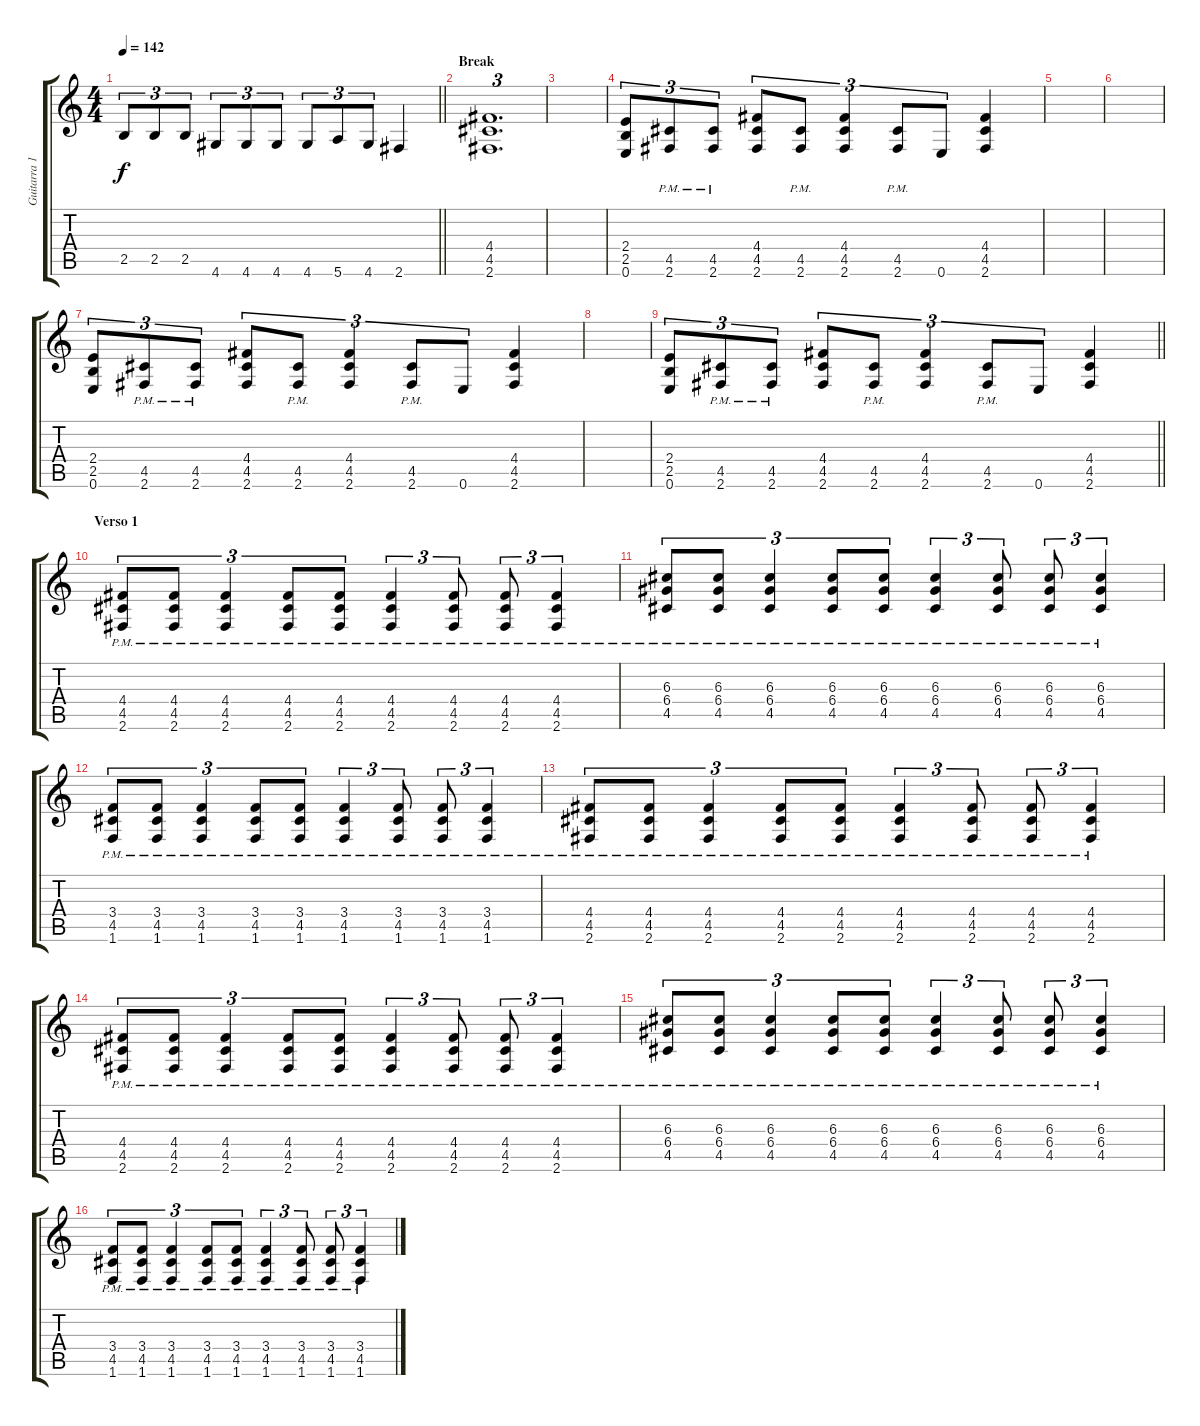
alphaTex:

\track ("Guitarra 1" "Guitarra 1") {instrument distortionguitar}
\staff {score tabs}
\tuning (E4 B3 G3 D3 A2 E2) {hide}
\ts (4 4)
\tempo 142
\clef g2
\barLineRight lightlight
\ks c
2.5.8{tu (3 2) dy f} 2.5.8{tu (3 2)} 2.5.8{tu (3 2)} 4.6.8{tu (3 2)} 4.6.8{tu (3 2)} 4.6.8{tu (3 2)} 4.6.8{tu (3 2)} 5.6.8{tu (3 2)} 4.6.8{tu (3 2)} 2.6.4 |
\section ("" "Break")
(4.4 4.5 2.6).1{d tu (3 2)} |
|
(2.4 2.5 0.6).8{tu (3 2)} (4.5{pm} 2.6{pm}).8{tu (3 2)} (4.5{pm} 2.6{pm}).8{tu (3 2)} (4.4 4.5 2.6).8{tu (3 2)} (4.5{pm} 2.6{pm}).8{tu (3 2)} (4.4 4.5 2.6).4{tu (3 2)} (4.5{pm} 2.6{pm}).8{tu (3 2)} 0.6.8{tu (3 2)} (4.4 4.5 2.6).4 |
|
|
(2.4 2.5 0.6).8{tu (3 2)} (4.5{pm} 2.6{pm}).8{tu (3 2)} (4.5{pm} 2.6{pm}).8{tu (3 2)} (4.4 4.5 2.6).8{tu (3 2)} (4.5{pm} 2.6{pm}).8{tu (3 2)} (4.4 4.5 2.6).4{tu (3 2)} (4.5{pm} 2.6{pm}).8{tu (3 2)} 0.6.8{tu (3 2)} (4.4 4.5 2.6).4 |
|
\barLineRight lightlight
(2.4 2.5 0.6).8{tu (3 2)} (4.5{pm} 2.6{pm}).8{tu (3 2)} (4.5{pm} 2.6{pm}).8{tu (3 2)} (4.4 4.5 2.6).8{tu (3 2)} (4.5{pm} 2.6{pm}).8{tu (3 2)} (4.4 4.5 2.6).4{tu (3 2)} (4.5{pm} 2.6{pm}).8{tu (3 2)} 0.6.8{tu (3 2)} (4.4 4.5 2.6).4 |
\section ("" "Verso 1")
(4.4{pm} 4.5{pm} 2.6{pm}).8{tu (3 2)} (4.4{pm} 4.5{pm} 2.6{pm}).8{tu (3 2)} (4.4{pm} 4.5{pm} 2.6{pm}).4{tu (3 2)} (4.4{pm} 4.5{pm} 2.6{pm}).8{tu (3 2)} (4.4{pm} 4.5{pm} 2.6{pm}).8{tu (3 2)} (4.4{pm} 4.5{pm} 2.6{pm}).4{tu (3 2)} (4.4{pm} 4.5{pm} 2.6{pm}).8{tu (3 2)} (4.4{pm} 4.5{pm} 2.6{pm}).8{tu (3 2)} (4.4{pm} 4.5{pm} 2.6{pm}).4{tu (3 2)} |
(6.3{pm} 6.4{pm} 4.5{pm}).8{tu (3 2)} (6.3{pm} 6.4{pm} 4.5{pm}).8{tu (3 2)} (6.3{pm} 6.4{pm} 4.5{pm}).4{tu (3 2)} (6.3{pm} 6.4{pm} 4.5{pm}).8{tu (3 2)} (6.3{pm} 6.4{pm} 4.5{pm}).8{tu (3 2)} (6.3{pm} 6.4{pm} 4.5{pm}).4{tu (3 2)} (6.3{pm} 6.4{pm} 4.5{pm}).8{tu (3 2)} (6.3{pm} 6.4{pm} 4.5{pm}).8{tu (3 2)} (6.3{pm} 6.4{pm} 4.5{pm}).4{tu (3 2)} |
(3.4{pm} 4.5{pm} 1.6{pm}).8{tu (3 2)} (3.4{pm} 4.5{pm} 1.6{pm}).8{tu (3 2)} (3.4{pm} 4.5{pm} 1.6{pm}).4{tu (3 2)} (3.4{pm} 4.5{pm} 1.6{pm}).8{tu (3 2)} (3.4{pm} 4.5{pm} 1.6{pm}).8{tu (3 2)} (3.4{pm} 4.5{pm} 1.6{pm}).4{tu (3 2)} (3.4{pm} 4.5{pm} 1.6{pm}).8{tu (3 2)} (3.4{pm} 4.5{pm} 1.6{pm}).8{tu (3 2)} (3.4{pm} 4.5{pm} 1.6{pm}).4{tu (3 2)} |
(4.4{pm} 4.5{pm} 2.6{pm}).8{tu (3 2)} (4.4{pm} 4.5{pm} 2.6{pm}).8{tu (3 2)} (4.4{pm} 4.5{pm} 2.6{pm}).4{tu (3 2)} (4.4{pm} 4.5{pm} 2.6{pm}).8{tu (3 2)} (4.4{pm} 4.5{pm} 2.6{pm}).8{tu (3 2)} (4.4{pm} 4.5{pm} 2.6{pm}).4{tu (3 2)} (4.4{pm} 4.5{pm} 2.6{pm}).8{tu (3 2)} (4.4{pm} 4.5{pm} 2.6{pm}).8{tu (3 2)} (4.4{pm} 4.5{pm} 2.6{pm}).4{tu (3 2)} |
(4.4{pm} 4.5{pm} 2.6{pm}).8{tu (3 2)} (4.4{pm} 4.5{pm} 2.6{pm}).8{tu (3 2)} (4.4{pm} 4.5{pm} 2.6{pm}).4{tu (3 2)} (4.4{pm} 4.5{pm} 2.6{pm}).8{tu (3 2)} (4.4{pm} 4.5{pm} 2.6{pm}).8{tu (3 2)} (4.4{pm} 4.5{pm} 2.6{pm}).4{tu (3 2)} (4.4{pm} 4.5{pm} 2.6{pm}).8{tu (3 2)} (4.4{pm} 4.5{pm} 2.6{pm}).8{tu (3 2)} (4.4{pm} 4.5{pm} 2.6{pm}).4{tu (3 2)} |
(6.3{pm} 6.4{pm} 4.5{pm}).8{tu (3 2)} (6.3{pm} 6.4{pm} 4.5{pm}).8{tu (3 2)} (6.3{pm} 6.4{pm} 4.5{pm}).4{tu (3 2)} (6.3{pm} 6.4{pm} 4.5{pm}).8{tu (3 2)} (6.3{pm} 6.4{pm} 4.5{pm}).8{tu (3 2)} (6.3{pm} 6.4{pm} 4.5{pm}).4{tu (3 2)} (6.3{pm} 6.4{pm} 4.5{pm}).8{tu (3 2)} (6.3{pm} 6.4{pm} 4.5{pm}).8{tu (3 2)} (6.3{pm} 6.4{pm} 4.5{pm}).4{tu (3 2)} |
(3.4{pm} 4.5{pm} 1.6{pm}).8{tu (3 2)} (3.4{pm} 4.5{pm} 1.6{pm}).8{tu (3 2)} (3.4{pm} 4.5{pm} 1.6{pm}).4{tu (3 2)} (3.4{pm} 4.5{pm} 1.6{pm}).8{tu (3 2)} (3.4{pm} 4.5{pm} 1.6{pm}).8{tu (3 2)} (3.4{pm} 4.5{pm} 1.6{pm}).4{tu (3 2)} (3.4{pm} 4.5{pm} 1.6{pm}).8{tu (3 2)} (3.4{pm} 4.5{pm} 1.6{pm}).8{tu (3 2)} (3.4{pm} 4.5{pm} 1.6{pm}).4{tu (3 2)}
